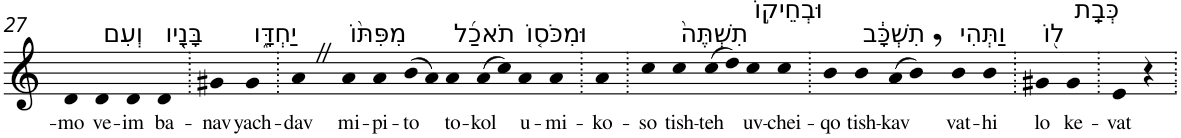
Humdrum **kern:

**kern	**text
*part1	*part1
*staff1	*staff1
*I"Piano	*
*I'Pno	*
!!LO:PB:g=z
*clefG2	*
*k[]	*
=27	=27
!	!LO:LY:b
4d	-mo
!LO:TX:a:t=וְעִם	!
!	!LO:LY:b
4d	ve-
!	!LO:LY:b
4d	-im
!LO:TX:a:t=בָּנָ֖יו	!
!	!LO:LY:b
4d	ba-
=28.	=28.
!	!LO:LY:b
4g#X	-nav
!LO:TX:a:t=יַחְדָּ֑ו	!
!	!LO:LY:b
4g#	yach-
=29.	=29.
!	!LO:LY:b
4aZ	-dav
!LO:TX:a:t=מִפִּתּ֨וֹ	!
!	!LO:LY:b
4a	mi-
!	!LO:LY:b
4a	-pi-
!	!LO:LY:b
(>8b	-to
8a)	.
!LO:TX:a:t=תֹאכַ֜ל	!
!	!LO:LY:b
4a	to-
!	!LO:LY:b
(>8a	-kol
8cc)	.
!LO:TX:a:t=וּמִכֹּס֤וֹ	!
!	!LO:LY:b
4a	u-
!	!LO:LY:b
4a	-mi-
=30.	=30.
!	!LO:LY:b
4a	-ko-
=31.	=31.
!	!LO:LY:b
4cc	-so
!LO:TX:a:t=תִשְׁתֶּה֙	!
!	!LO:LY:b
4cc	tish-
!	!LO:LY:b
(>8cc	-teh
8dd)	.
!LO:TX:a:t=וּבְחֵיק֣וֹ	!
!	!LO:LY:b
4cc	uv-
!	!LO:LY:b
4cc	-chei-
=32.	=32.
!	!LO:LY:b
4b	-qo
!LO:TX:a:t=תִשְׁכָּ֔ב	!
!	!LO:LY:b
4b	tish-
!	!LO:LY:b
(>8a	-kav
8b,)	.
!LO:TX:a:t=וַתְּהִי	!
!	!LO:LY:b
4b	vat-
!	!LO:LY:b
4b	-hi
=33.	=33.
!LO:TX:a:t=ל֖וֹ	!
!	!LO:LY:b
4g#X	lo
!LO:TX:a:t=כְּבַֽת	!
!	!LO:LY:b
4g#	ke-
=34.	=34.
!	!LO:LY:b
4e	-vat
4r	.
=.	=.
*-	*-
